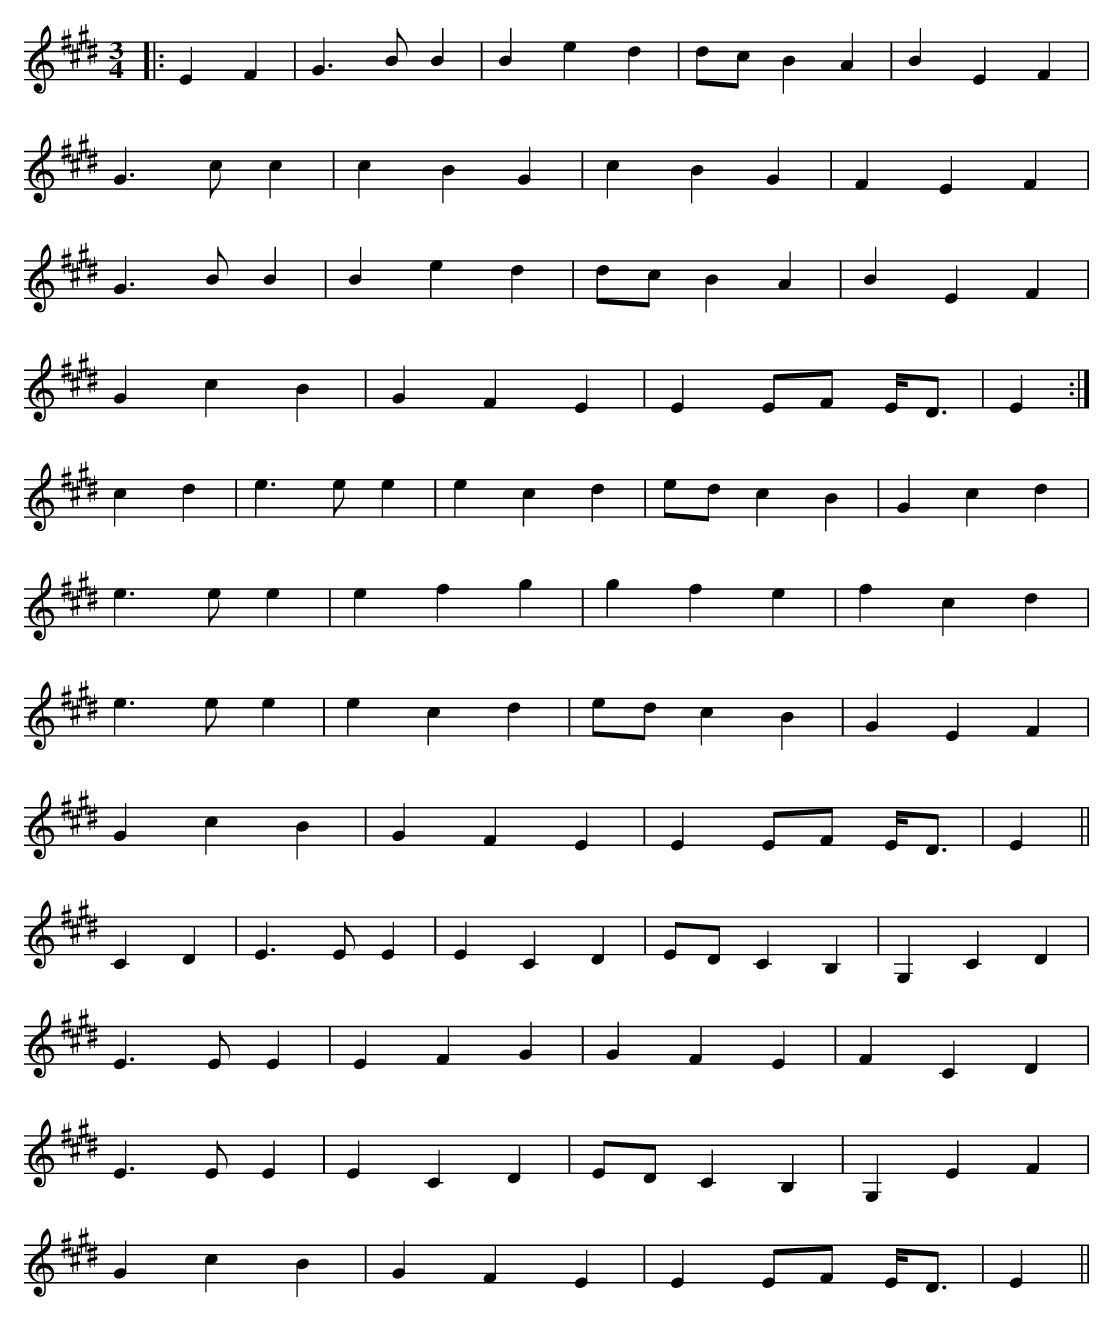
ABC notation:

X:1
M:3/4
K:E
|:E2 F2|G3 B B2|B2 e2 d2|dc B2 A2|B2 E2 F2|
G3 c c2|c2 B2 G2|c2 B2 G2|F2 E2 F2|
G3 B B2|B2 e2 d2|dc B2 A2|B2 E2 F2|
G2 c2 B2|G2 F2 E2|E2 EF E<D|E2:|
c2 d2|e3 e e2|e2 c2 d2|ed c2 B2|G2 c2 d2|
e3 e e2|e2 f2 g2|g2 f2 e2|f2 c2 d2|
e3 e e2|e2 c2 d2|ed c2 B2|G2 E2 F2|
G2 c2 B2|G2 F2 E2|E2 EF E<D|E2||
C2 D2|E3 E E2|E2 C2 D2|ED C2 B,2|G,2 C2 D2|
E3 E E2|E2 F2 G2|G2 F2 E2|F2 C2 D2|
E3 E E2|E2 C2 D2|ED C2 B,2|G,2 E2 F2|
G2 c2 B2|G2 F2 E2|E2 EF E<D|E2||
